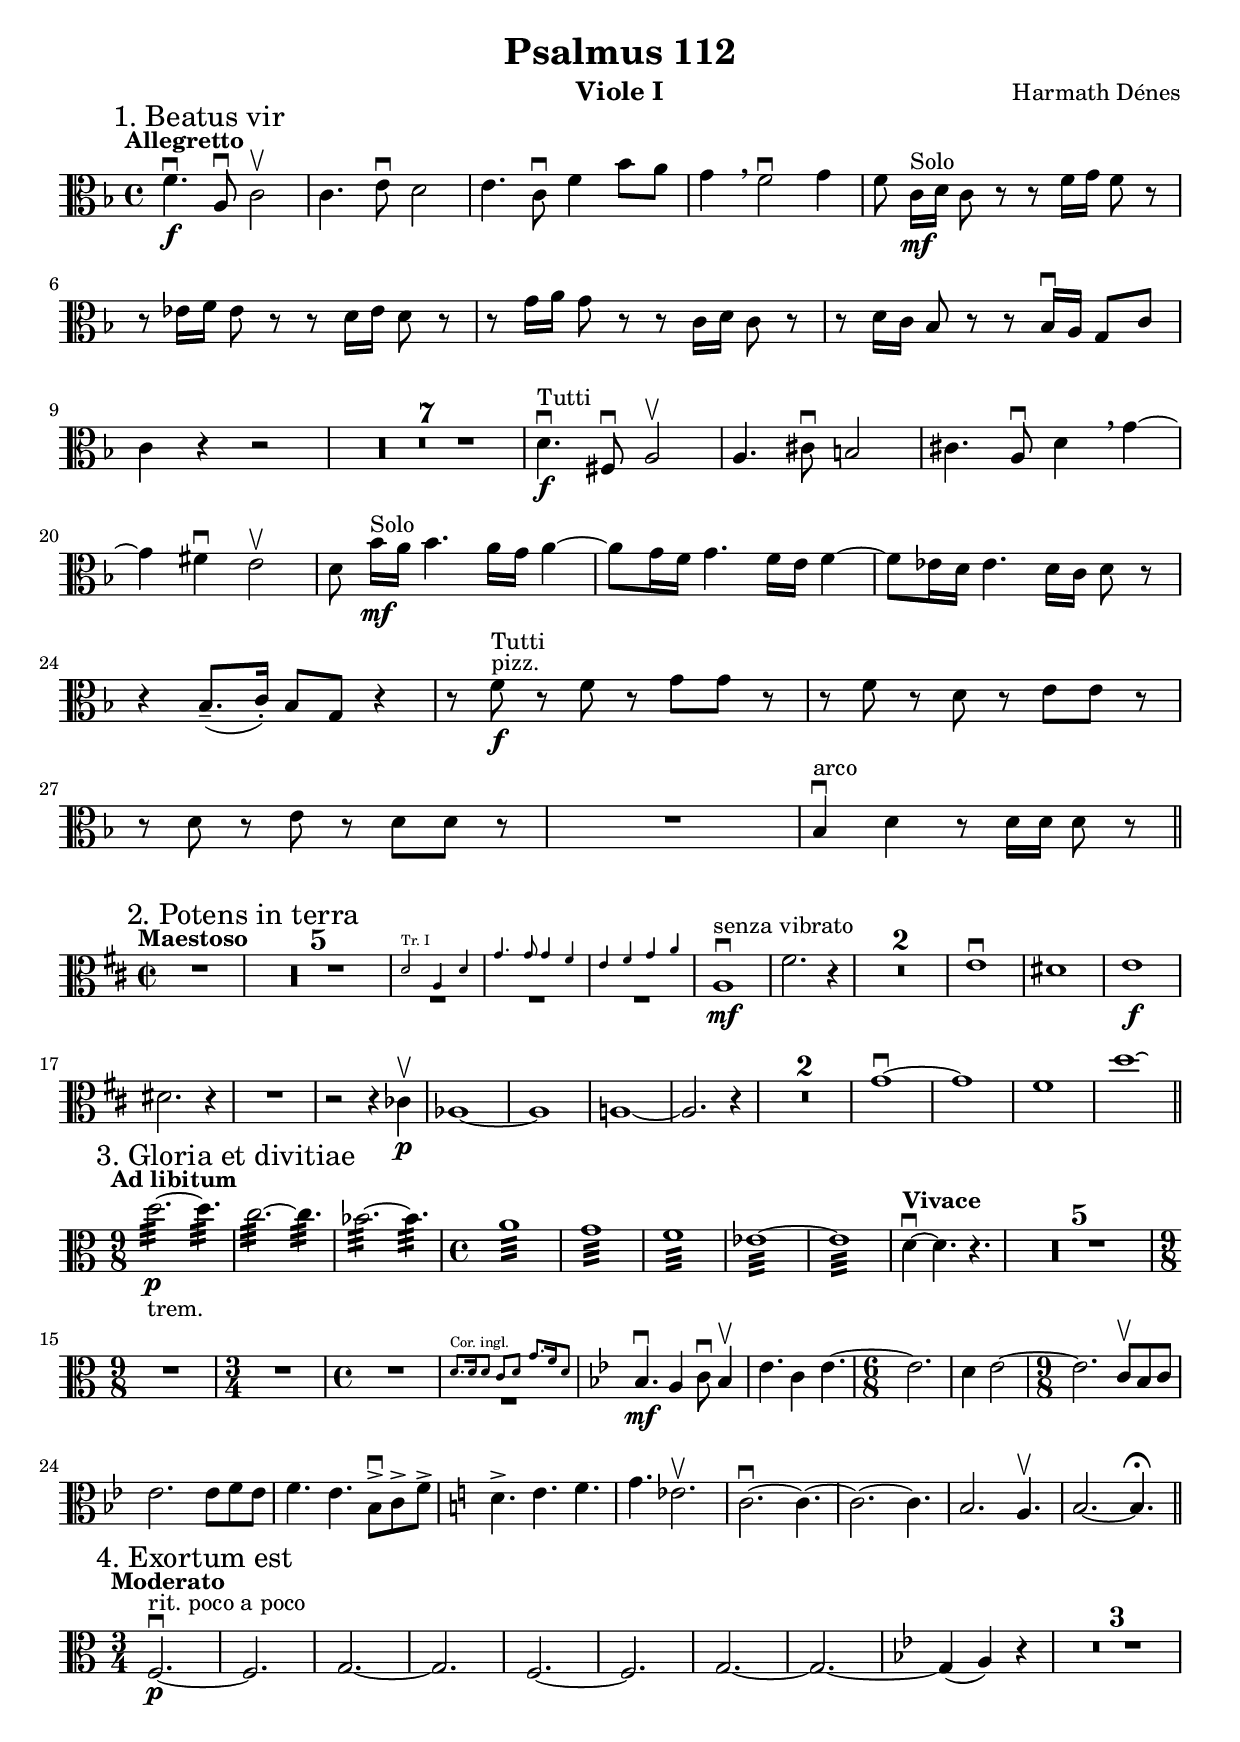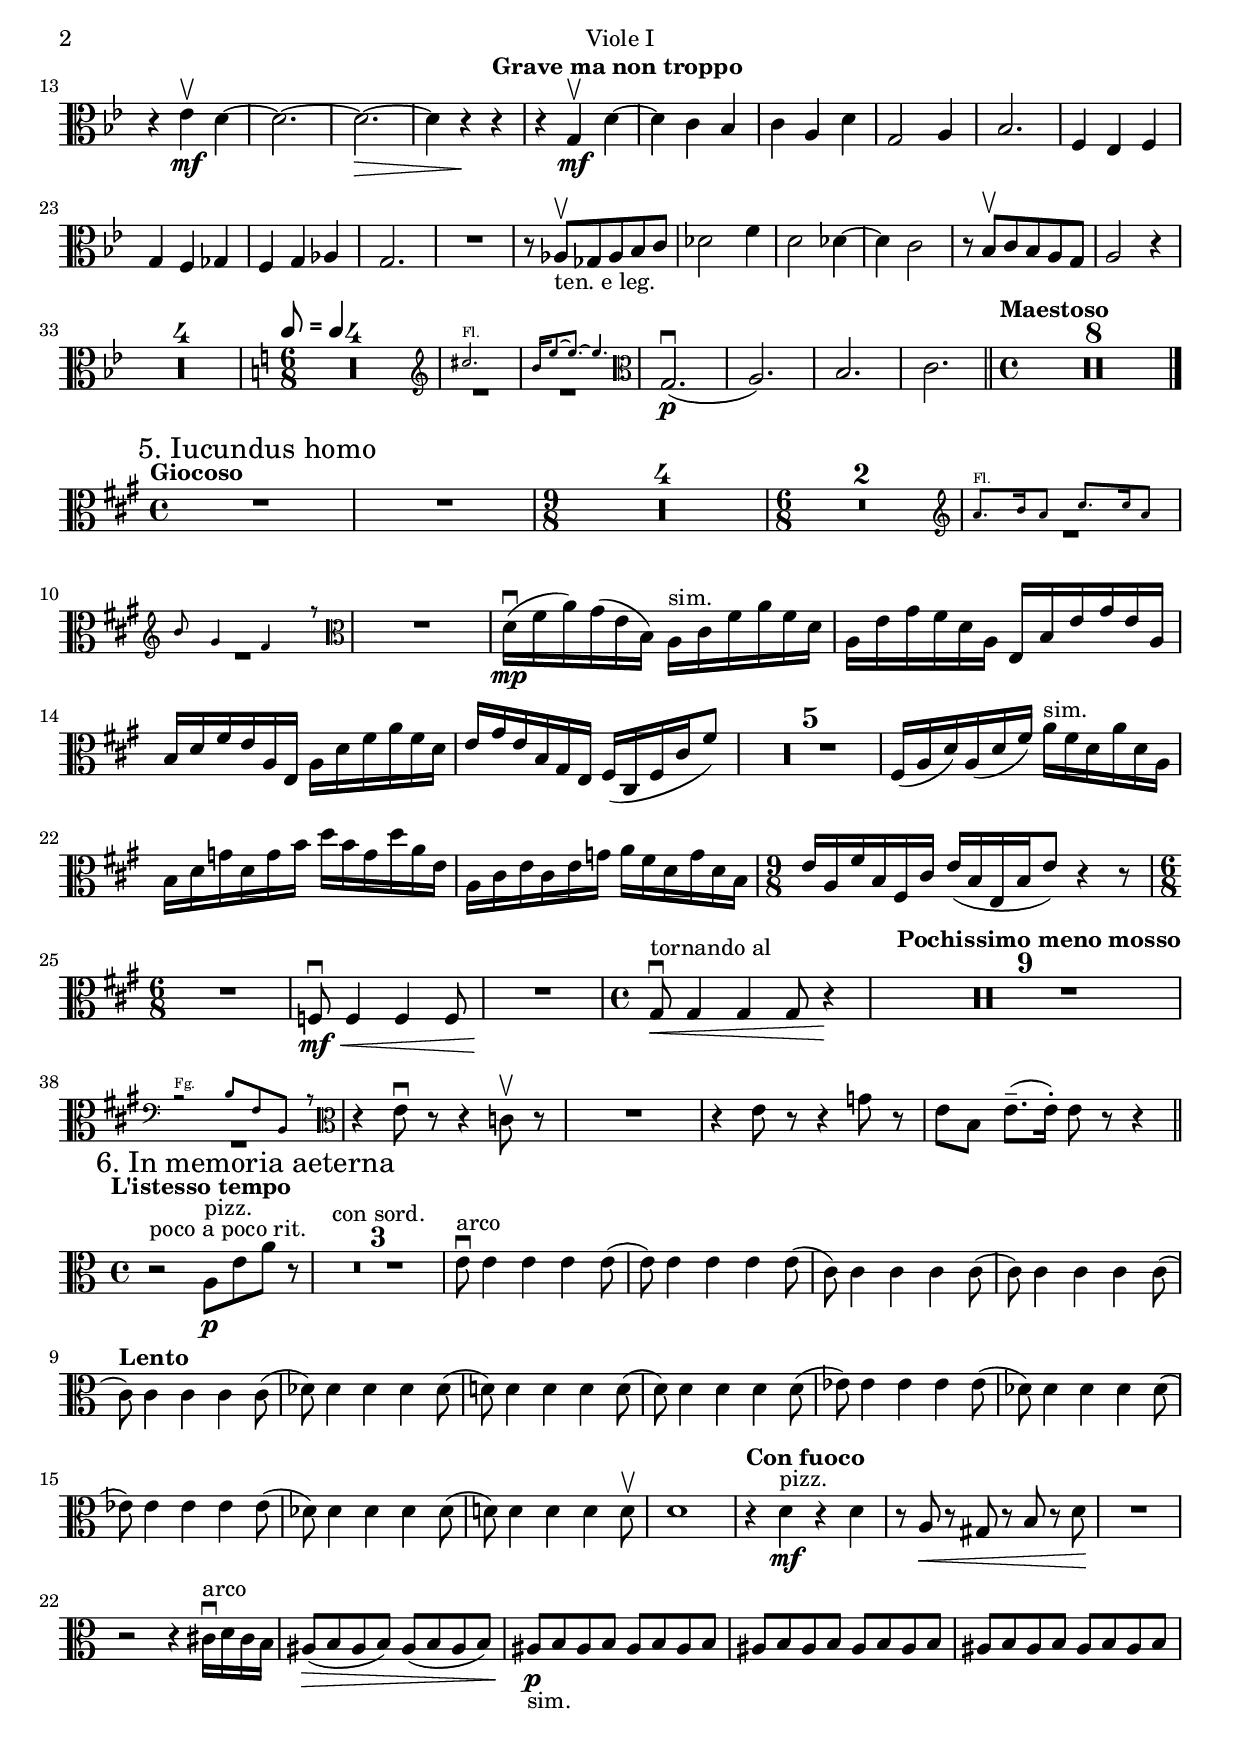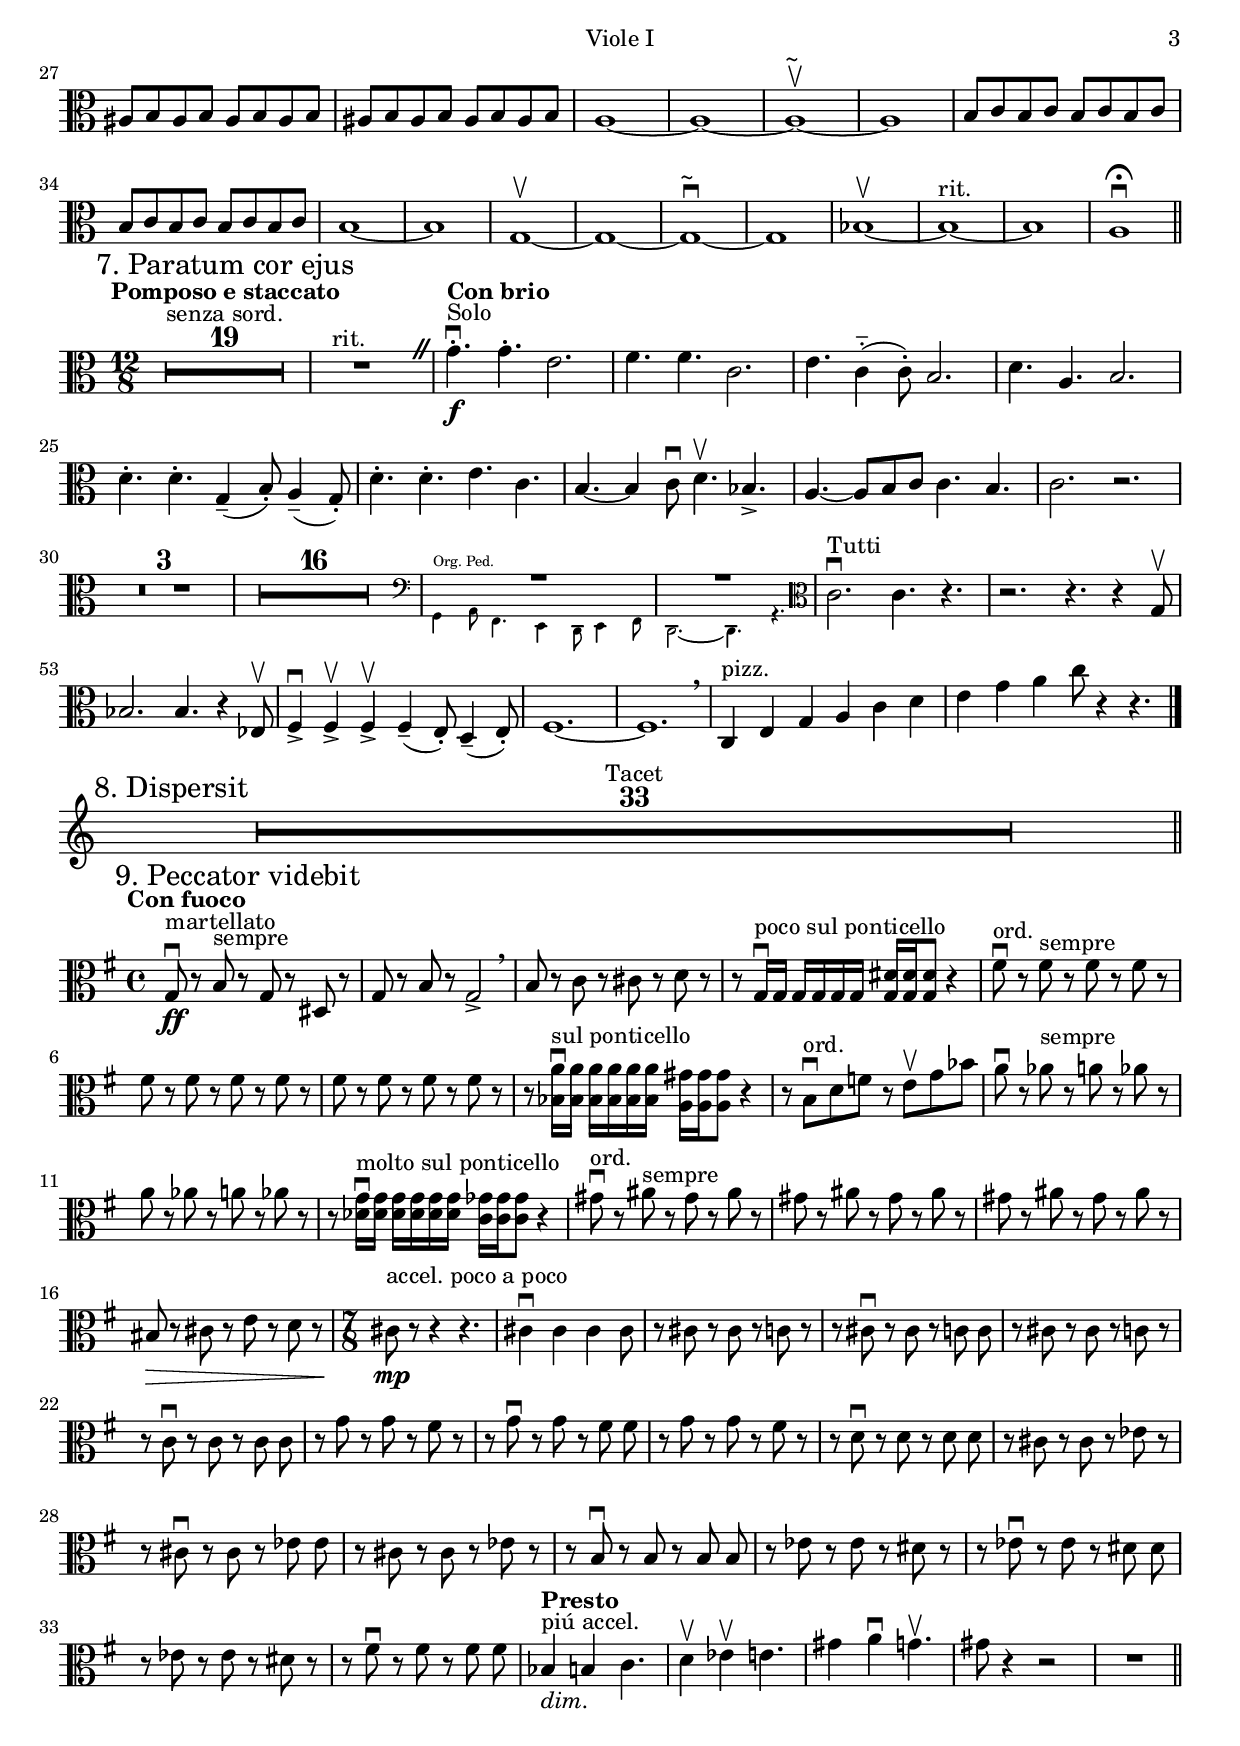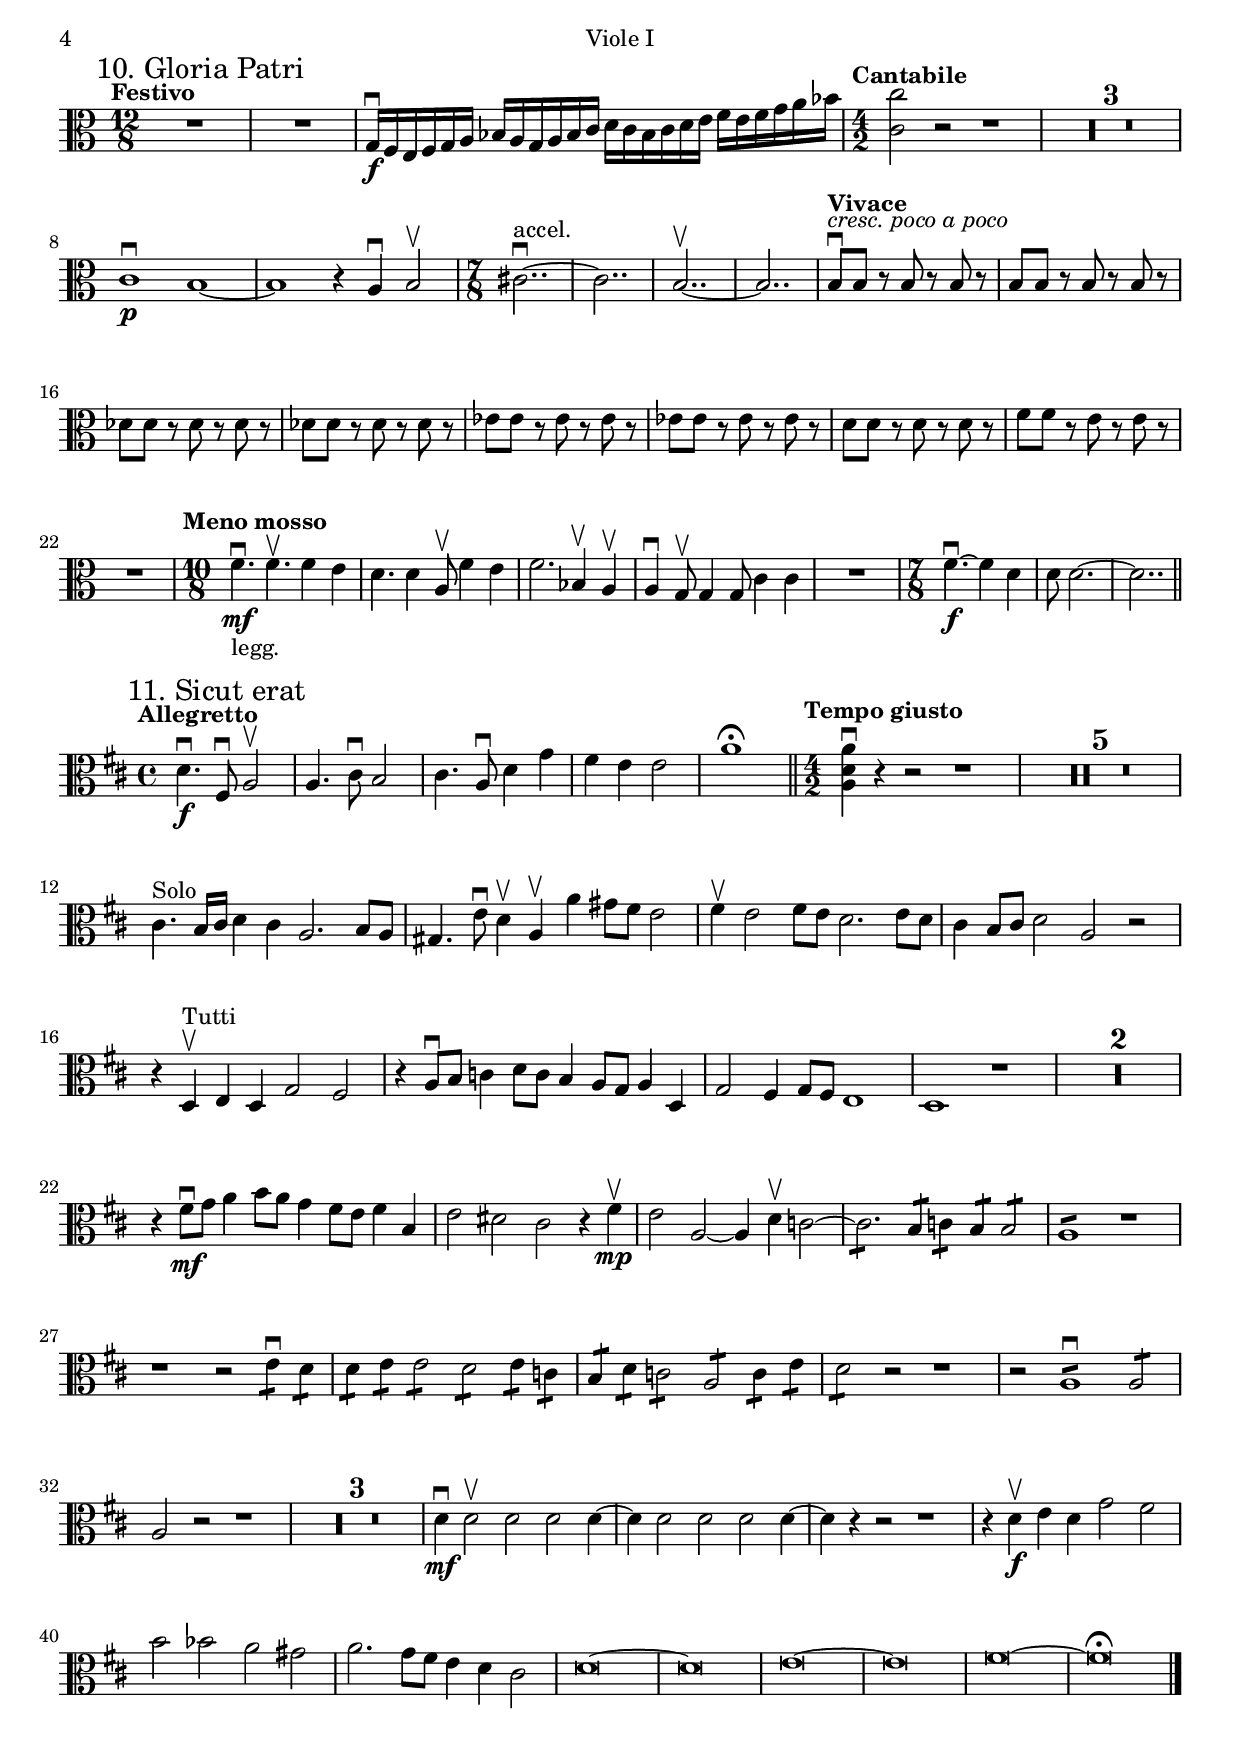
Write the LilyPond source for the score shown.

\include "Common.ily"

\header {
	instrument = "Viole I"
}

\paper {
	page-breaking = #ly:page-turn-breaking
}

\score {
	\new Staff \with { \consists "Page_turn_engraver" } <<
		\removeWithTag #'score \AGlobal
		\AVioleI
	>>	
}
\score {
	\new Staff \with { \consists "Page_turn_engraver" } <<
		\removeWithTag #'score \BGlobal
		\BVioleI
	>>	
}
\score {
	\new Staff \with { \consists "Page_turn_engraver" } <<
		\removeWithTag #'score \CGlobal
		\CVioleI
	>>	
}
\score {
	\new Staff \with { \consists "Page_turn_engraver" } <<
		\removeWithTag #'score \DGlobal
		\DViole
	>>	
}
\score {
	\new Staff \with { \consists "Page_turn_engraver" } <<
		\removeWithTag #'score \EGlobal
		\EViole
	>>	
}
\score {
	\new Staff \with { \consists "Page_turn_engraver" } <<
		\removeWithTag #'score \FGlobal
		\FVioleI
	>>	
}
\score {
	\new Staff \with { \consists "Page_turn_engraver" } <<
		\removeWithTag #'score \GGlobal
		\GViole
	>>	
}
\score {
	\new Staff \with { \consists "Page_turn_engraver" } <<
		\HHeader
		\HTacet
	>>	
}
\score {
	\new Staff \with { \consists "Page_turn_engraver" } <<
		\removeWithTag #'score \IGlobal
		\IVioleI
	>>	
}
\score {
	\new Staff \with { \consists "Page_turn_engraver" } <<
		\removeWithTag #'score \JGlobal
		\JVioleI
	>>	
}
\score {
	\new Staff \with { \consists "Page_turn_engraver" } <<
		\removeWithTag #'score \KGlobal
		\KVioleI
	>>	
}